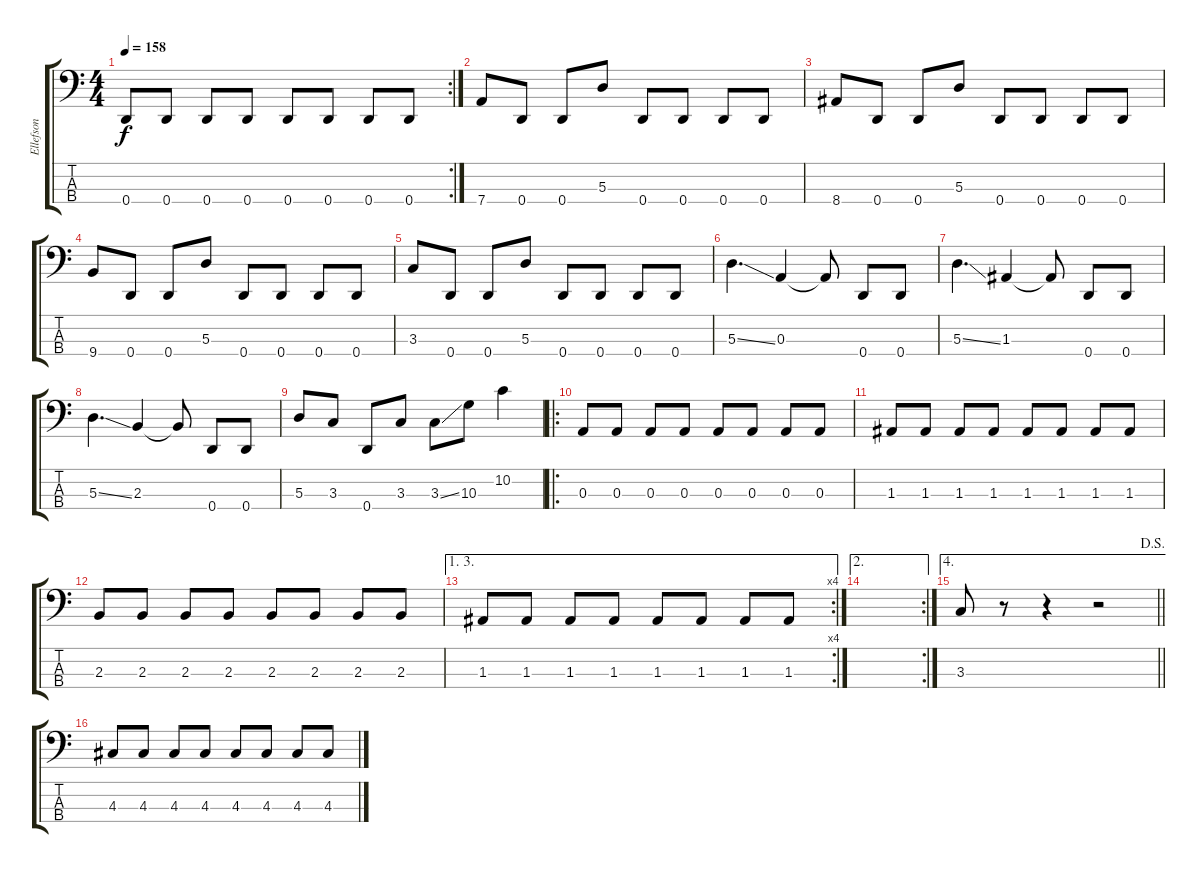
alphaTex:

\track ("Ellefson" "Ellefson") {instrument electricbasspick}
\staff {score tabs}
\tuning (G2 D2 A1 D1) {hide}
\rc 2
\ts (4 4)
\tempo 158
\clef f4
\ks c
0.4.8{dy f} 0.4.8 0.4.8 0.4.8 0.4.8 0.4.8 0.4.8 0.4.8 |
7.4.8 0.4.8 0.4.8 5.3.8 0.4.8 0.4.8 0.4.8 0.4.8 |
8.4.8 0.4.8 0.4.8 5.3.8 0.4.8 0.4.8 0.4.8 0.4.8 |
9.4.8 0.4.8 0.4.8 5.3.8 0.4.8 0.4.8 0.4.8 0.4.8 |
3.3.8 0.4.8 0.4.8 5.3.8 0.4.8 0.4.8 0.4.8 0.4.8 |
5.3{ss}.4{d} 0.3.4 0.3{t}.8 0.4.8 0.4.8 |
5.3{ss}.4{d} 1.3.4 1.3{t}.8 0.4.8 0.4.8 |
5.3{ss}.4{d} 2.3.4 2.3{t}.8 0.4.8 0.4.8 |
5.3.8 3.3.8 0.4.8 3.3.8 3.3{ss}.8 10.3.8 10.2.4 |
\ro
0.3.8 0.3.8 0.3.8 0.3.8 0.3.8 0.3.8 0.3.8 0.3.8 |
1.3.8 1.3.8 1.3.8 1.3.8 1.3.8 1.3.8 1.3.8 1.3.8 |
2.3.8 2.3.8 2.3.8 2.3.8 2.3.8 2.3.8 2.3.8 2.3.8 |
\ae (1 3)
\rc 4
1.3.8 1.3.8 1.3.8 1.3.8 1.3.8 1.3.8 1.3.8 1.3.8 |
\ae 2
\rc 2
|
\ae 4
\jump dalsegno
\barLineRight lightlight
3.3.8 r.8 r.4 r.2 |
4.3.8 4.3.8 4.3.8 4.3.8 4.3.8 4.3.8 4.3.8 4.3.8
